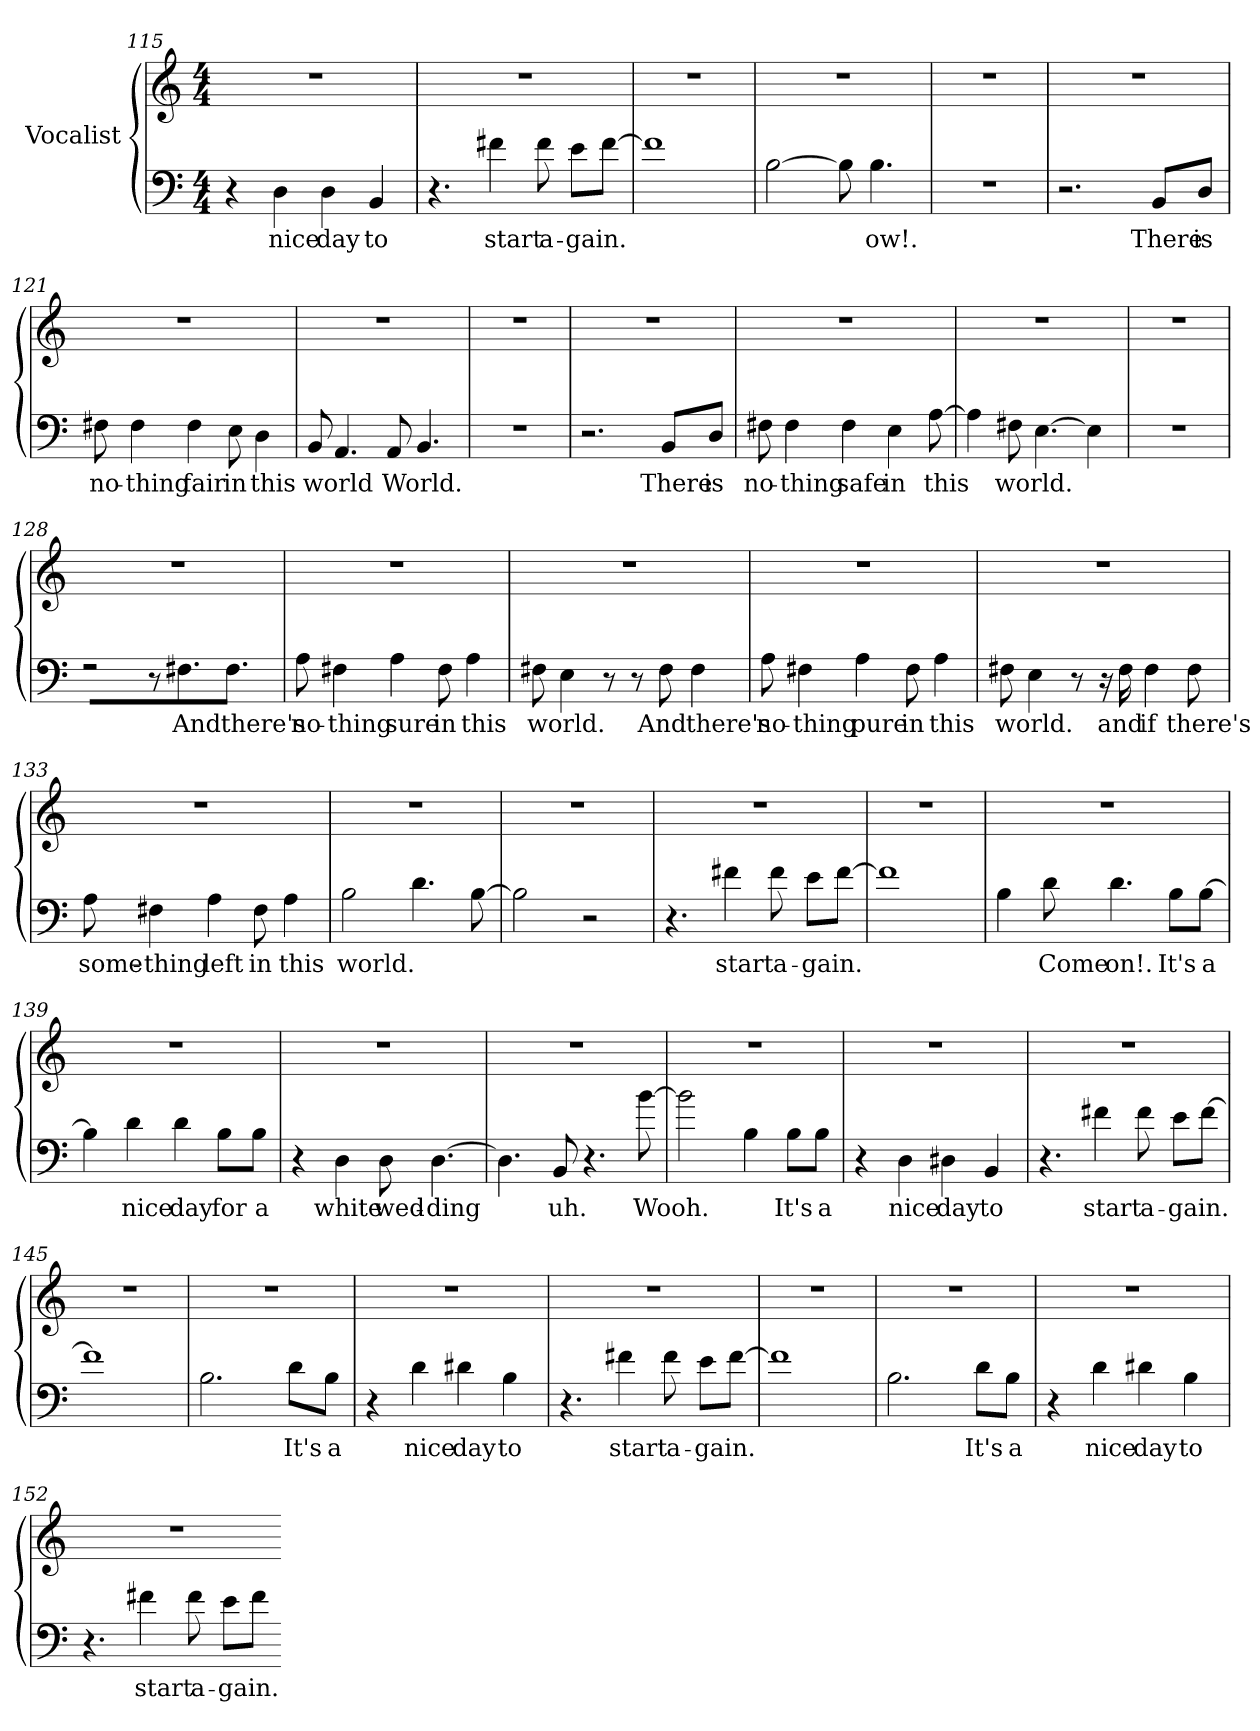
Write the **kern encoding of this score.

**kern	**text	**kern
*part1	*part1	*part1
*staff2	*staff2	*staff1
*I"Vocalist	*	*
*clefF4	*	*clefG2
*M4/4	*	*M4/4
=115	=115	=115
4r	.	1r
4D	nice	.
4D	day	.
4BB	to	.
=116	=116	=116
4.r	.	1r
4f#X	start	.
8f#	a-	.
8e\L	-gain.	.
[8f#\J	_	.
=117	=117	=117
1f#]	_	1r
=118	=118	=118
[2B	_	1r
8B]	_	.
4.B	ow!.	.
=119	=119	=119
1r	.	1r
=120	=120	=120
2.r	.	1r
8BB/L	There	.
8D/J	is	.
=121	=121	=121
8F#X	no-	1r
4F#	-thing	.
4F#	fair	.
8E	in	.
4D	this	.
=122	=122	=122
8BB	world	1r
4.AA	_	.
8AA	World.	.
4.BB	_	.
=123	=123	=123
1r	.	1r
=124	=124	=124
2.r	.	1r
8BB/L	There	.
8D/J	is	.
=125	=125	=125
8F#X	no-	1r
4F#	-thing	.
4F#	safe	.
4E	in	.
[8A	this	.
=126	=126	=126
4A]	_	1r
8F#X	world.	.
[4.E	_	.
4E]	_	.
=127	=127	=127
1r	.	1r
=128	=128	=128
2r	.	1r
8r	.	.
8.F#X	And	.
8.F#J	there's	.
=129	=129	=129
8A	no-	1r
4F#X	-thing	.
4A	sure	.
8F#	in	.
4A	this	.
=130	=130	=130
8F#X	world.	1r
4E	_	.
8r	.	.
8r	.	.
8F#	And	.
4F#	there's	.
=131	=131	=131
8A	no-	1r
4F#X	-thing	.
4A	pure	.
8F#	in	.
4A	this	.
=132	=132	=132
8F#X	world.	1r
4E	_	.
8r	.	.
16r	.	.
16F#	and	.
4F#	if	.
8F#	there's	.
=133	=133	=133
8A	some-	1r
4F#X	-thing	.
4A	left	.
8F#	in	.
4A	this	.
=134	=134	=134
2B	world.	1r
4.d	_	.
[8B	_	.
=135	=135	=135
2B]	_	1r
2r	.	.
=136	=136	=136
4.r	.	1r
4f#X	start	.
8f#	a-	.
8e\L	-gain.	.
[8f#\J	_	.
=137	=137	=137
1f#]	_	1r
=138	=138	=138
4B	_	1r
8d	Come	.
4.d	on!.	.
8B\L	It's	.
[8B\J	a	.
=139	=139	=139
4B]	_	1r
4d	nice	.
4d	day	.
8B\L	for	.
8B\J	a	.
=140	=140	=140
4r	.	1r
4D	white	.
8D	wed-	.
[4.D	-ding	.
=141	=141	=141
4.D]	_	1r
8BB	uh.	.
4.r	.	.
[8b	Wooh.	.
=142	=142	=142
2b]	_	1r
4B	_	.
8B\L	It's	.
8B\J	a	.
=143	=143	=143
4r	.	1r
4D	nice	.
4D#X	day	.
4BB	to	.
=144	=144	=144
4.r	.	1r
4f#X	start	.
8f#	a-	.
8e\L	-gain.	.
[8f#\J	_	.
=145	=145	=145
1f#]	_	1r
=146	=146	=146
2.B	_	1r
8d\L	It's	.
8B\J	a	.
=147	=147	=147
4r	.	1r
4d	nice	.
4d#X	day	.
4B	to	.
=148	=148	=148
4.r	.	1r
4f#X	start	.
8f#	a-	.
8e\L	-gain.	.
[8f#\J	_	.
=149	=149	=149
1f#]	_	1r
=150	=150	=150
2.B	_	1r
8d\L	It's	.
8B\J	a	.
=151	=151	=151
4r	.	1r
4d	nice	.
4d#X	day	.
4B	to	.
=152	=152	=152
4.r	.	1r
4f#X	start	.
8f#	a-	.
8e\L	-gain.	.
8f#\J	_	.
=-	=-	=-
*-	*-	*-
